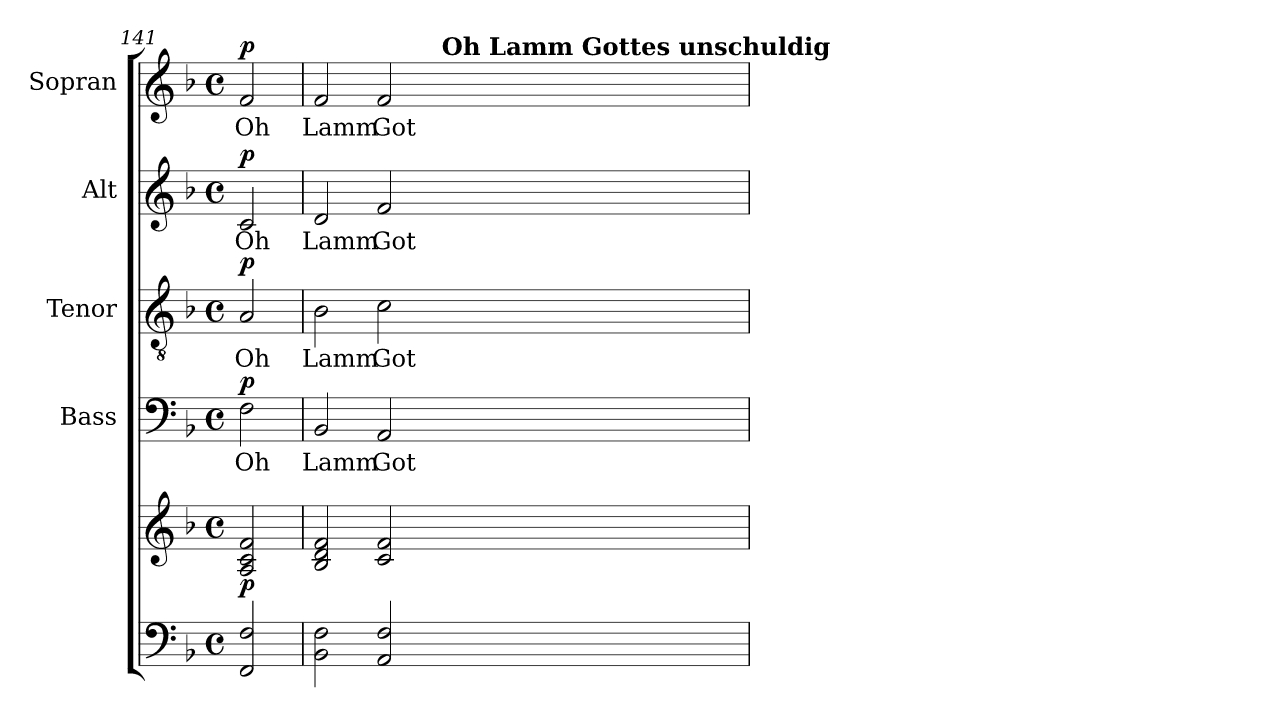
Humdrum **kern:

**kern	**kern	**dynam	**kern	**text	**dynam	**kern	**text	**dynam	**kern	**text	**dynam	**kern	**text	**dynam
*part5	*part5	*part5	*part4	*part4	*part4	*part3	*part3	*part3	*part2	*part2	*part2	*part1	*part1	*part1
*staff6	*staff5	*staff5/6	*staff4	*staff4	*staff4	*staff3	*staff3	*staff3	*staff2	*staff2	*staff2	*staff1	*staff1	*staff1
*	*	*	*I"Bass	*	*	*I"Tenor	*	*	*I"Alt	*	*	*I"Sopran	*	*
*	*	*	*I'B.	*	*	*I'T.	*	*	*I'A.	*	*	*I'S.	*	*
!!LO:PB:g=z
*clefF4	*clefG2	*	*clefF4	*	*	*clefGv2	*	*	*clefG2	*	*	*clefG2	*	*
*k[b-]	*k[b-]	*	*k[b-]	*	*	*k[b-]	*	*	*k[b-]	*	*	*k[b-]	*	*
*F:	*F:	*	*F:	*	*	*F:	*	*	*F:	*	*	*F:	*	*
*M4/4	*M4/4	*	*M4/4	*	*	*M4/4	*	*	*M4/4	*	*	*M4/4	*	*
*met(c)	*met(c)	*	*met(c)	*	*	*met(c)	*	*	*met(c)	*	*	*met(c)	*	*
=141	=141	=141	=141	=141	=141	=141	=141	=141	=141	=141	=141	=141	=141	=141
!	!	!LO:DY:b	!	!LO:LY:b	!LO:DY:a	!	!LO:LY:b	!LO:DY:a	!	!LO:LY:b	!LO:DY:a	!	!LO:LY:b	!LO:DY:a
2FF/ 2F/	2A/ 2c/ 2f/	p	2F\	Oh	p	2A/	Oh	p	2c/	Oh	p	2f/	Oh	p
=142	=142	=142	=142	=142	=142	=142	=142	=142	=142	=142	=142	=142	=142	=142
!	!	!	!	!LO:LY:b	!	!	!LO:LY:b	!	!	!LO:LY:b	!	!	!LO:LY:b	!
*	*	*	*	*	*	*	*	*	*	*	*	*^	*	*
2BB-\ 2F\	2B-/ 2d/ 2f/	.	2BB-/	Lamm	.	2B-\	Lamm	.	2d/	Lamm	.	2f/	2ryy	Lamm	.
!	!	!	!	!LO:LY:b	!	!	!LO:LY:b	!	!	!LO:LY:b	!	!	!	!LO:LY:b	!
2AA/ 2F/	2c/ 2f/	.	2AA/	Got-	.	2c\	Got-	.	2f/	Got-	.	2f/	4ryy	Got-	.
.	.	.	.	.	.	.	.	.	.	.	.	.	16.ryy	.	.
!	!	!	!	!	!	!	!	!	!	!	!	!	!LO:TX:a:B:t=Oh Lamm Gottes unschuldig	!	!
.	.	.	.	.	.	.	.	.	.	.	.	.	8ryy	.	.
.	.	.	.	.	.	.	.	.	.	.	.	.	32ryy	.	.
*	*	*	*	*	*	*	*	*	*	*	*	*v	*v	*	*
=	=	=	=	=	=	=	=	=	=	=	=	=	=	=
*-	*-	*-	*-	*-	*-	*-	*-	*-	*-	*-	*-	*-	*-	*-
